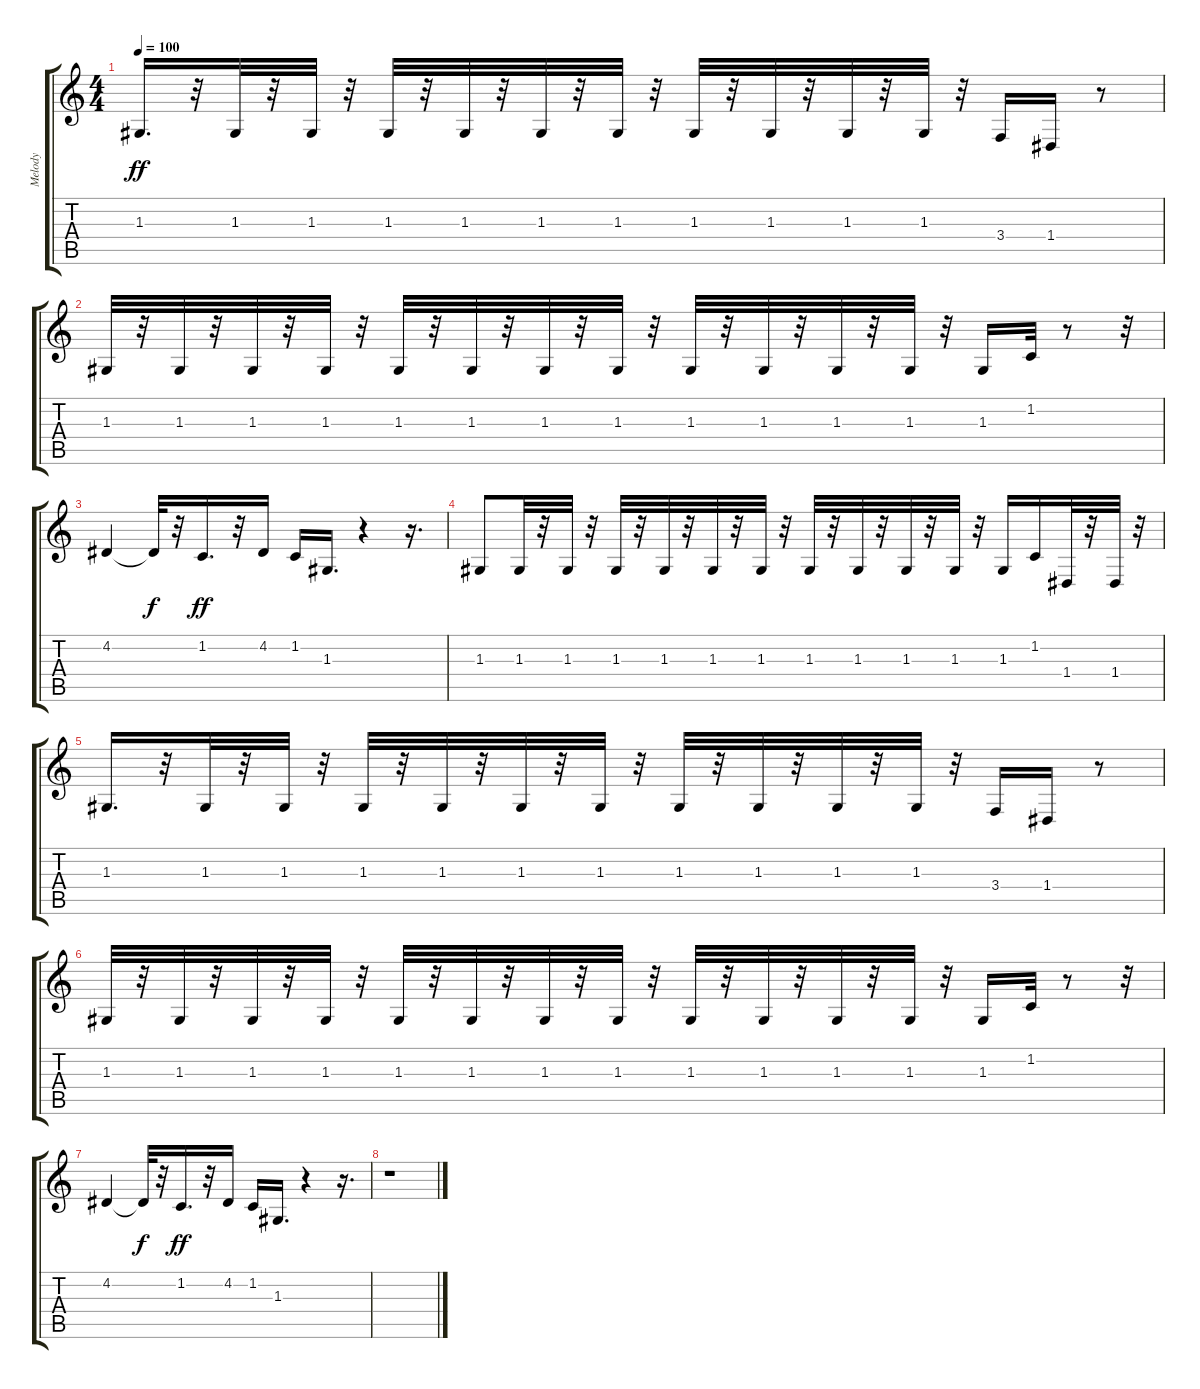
\track ("Melody" "Melody") {instrument flute}
\staff {score tabs}
\tuning (E4 B3 G3 D3 A2 E2) {hide}
\ts (4 4)
\tempo 100
\clef g2
\ks c
1.3.16{d dy ff} r.32 1.3.32 r.32 1.3.32 r.32 1.3.32 r.32 1.3.32 r.32 1.3.32 r.32 1.3.32 r.32 1.3.32 r.32 1.3.32 r.32 1.3.32 r.32 1.3.32 r.32 3.4.16 1.4.16 r.8 |
1.3.32 r.32 1.3.32 r.32 1.3.32 r.32 1.3.32 r.32 1.3.32 r.32 1.3.32 r.32 1.3.32 r.32 1.3.32 r.32 1.3.32 r.32 1.3.32 r.32 1.3.32 r.32 1.3.32 r.32 1.3.16 1.2.32 r.8 r.32 |
4.2.4 4.2{t}.32{dy f} r.32 1.2.16{d dy ff} r.32 4.2.16 1.2.16 1.3.16{d} r.4 r.16{d} |
1.3.8 1.3.32 r.32 1.3.32 r.32 1.3.32 r.32 1.3.32 r.32 1.3.32 r.32 1.3.32 r.32 1.3.32 r.32 1.3.32 r.32 1.3.32 r.32 1.3.32 r.32 1.3.16 1.2.16 1.4.32 r.32 1.4.32 r.32 |
1.3.16{d} r.32 1.3.32 r.32 1.3.32 r.32 1.3.32 r.32 1.3.32 r.32 1.3.32 r.32 1.3.32 r.32 1.3.32 r.32 1.3.32 r.32 1.3.32 r.32 1.3.32 r.32 3.4.16 1.4.16 r.8 |
1.3.32 r.32 1.3.32 r.32 1.3.32 r.32 1.3.32 r.32 1.3.32 r.32 1.3.32 r.32 1.3.32 r.32 1.3.32 r.32 1.3.32 r.32 1.3.32 r.32 1.3.32 r.32 1.3.32 r.32 1.3.16 1.2.32 r.8 r.32 |
4.2.4 4.2{t}.32{dy f} r.32 1.2.16{d dy ff} r.32 4.2.16 1.2.16 1.3.16{d} r.4 r.16{d} |
r.1
